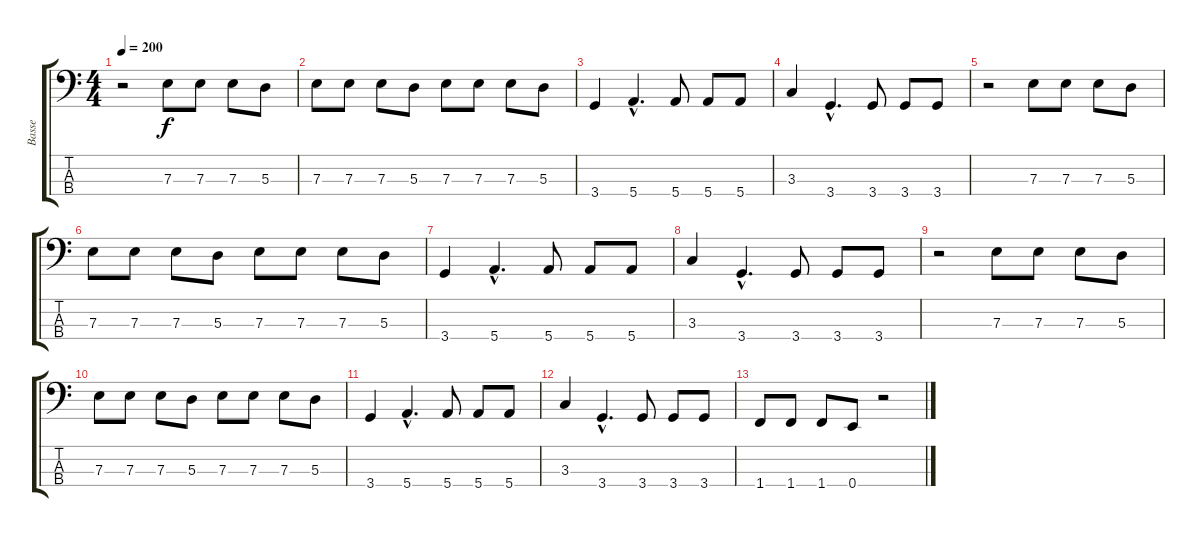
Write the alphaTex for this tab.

\track ("Basse" "Basse") {instrument electricbasspick}
\staff {score tabs}
\tuning (G2 D2 A1 E1) {hide}
\ts (4 4)
\tempo 200
\clef f4
\ks c
r.2{dy f} 7.3.8 7.3.8 7.3.8 5.3.8 |
7.3.8 7.3.8 7.3.8 5.3.8 7.3.8 7.3.8 7.3.8 5.3.8 |
3.4.4 5.4{hac}.4{d} 5.4.8 5.4.8 5.4.8 |
3.3.4 3.4{hac}.4{d} 3.4.8 3.4.8 3.4.8 |
r.2 7.3.8 7.3.8 7.3.8 5.3.8 |
7.3.8 7.3.8 7.3.8 5.3.8 7.3.8 7.3.8 7.3.8 5.3.8 |
3.4.4 5.4{hac}.4{d} 5.4.8 5.4.8 5.4.8 |
3.3.4 3.4{hac}.4{d} 3.4.8 3.4.8 3.4.8 |
r.2 7.3.8 7.3.8 7.3.8 5.3.8 |
7.3.8 7.3.8 7.3.8 5.3.8 7.3.8 7.3.8 7.3.8 5.3.8 |
3.4.4 5.4{hac}.4{d} 5.4.8 5.4.8 5.4.8 |
3.3.4 3.4{hac}.4{d} 3.4.8 3.4.8 3.4.8 |
1.4.8 1.4.8 1.4.8 0.4.8 r.2
